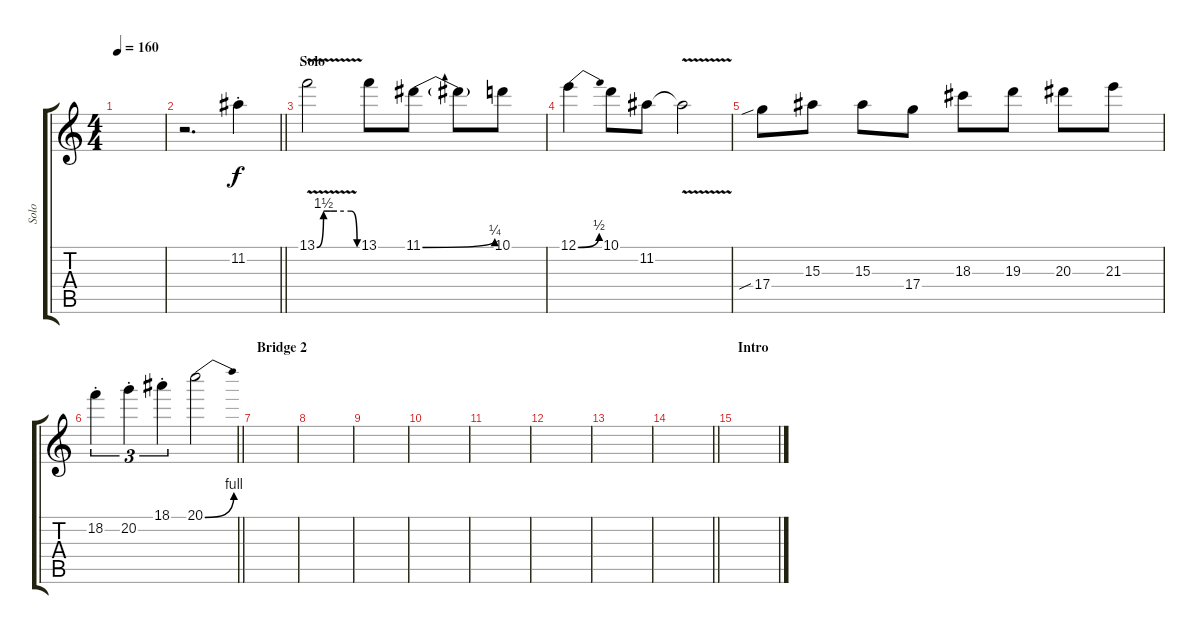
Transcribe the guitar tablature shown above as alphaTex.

\track ("Solo" "Solo") {instrument distortionguitar}
\staff {score tabs}
\tuning (E4 B3 G3 D3 A2 E2) {hide}
\ts (4 4)
\tempo 160
\clef g2
\ks c
|
\barLineRight lightlight
r.2{d} 11.2{st}.4 |
\section ("" "Solo")
13.1{be (custom 0 0 10 6 20 6 30 6 51 6 60 0) v}.2 13.1.8 11.1{be (bend 0 0 60 1)}.8 11.1{t}.8 10.1.8 |
12.1{be (bend 0 0 60 2)}.4 10.1.8 11.2.8 11.2{v t}.2 |
17.4{sib}.8 15.3.8 15.3.8 17.4.8 18.3.8 19.3.8 20.3.8 21.3.8 |
\barLineRight lightlight
18.2{st}.4{tu (3 2)} 20.2{st}.4{tu (3 2)} 18.1{st}.4{tu (3 2)} 20.1{be (bend 0 0 60 4)}.2 |
\section ("" "Bridge 2")
|
|
|
|
|
|
|
\barLineRight lightlight
|
\section ("" "Intro")
